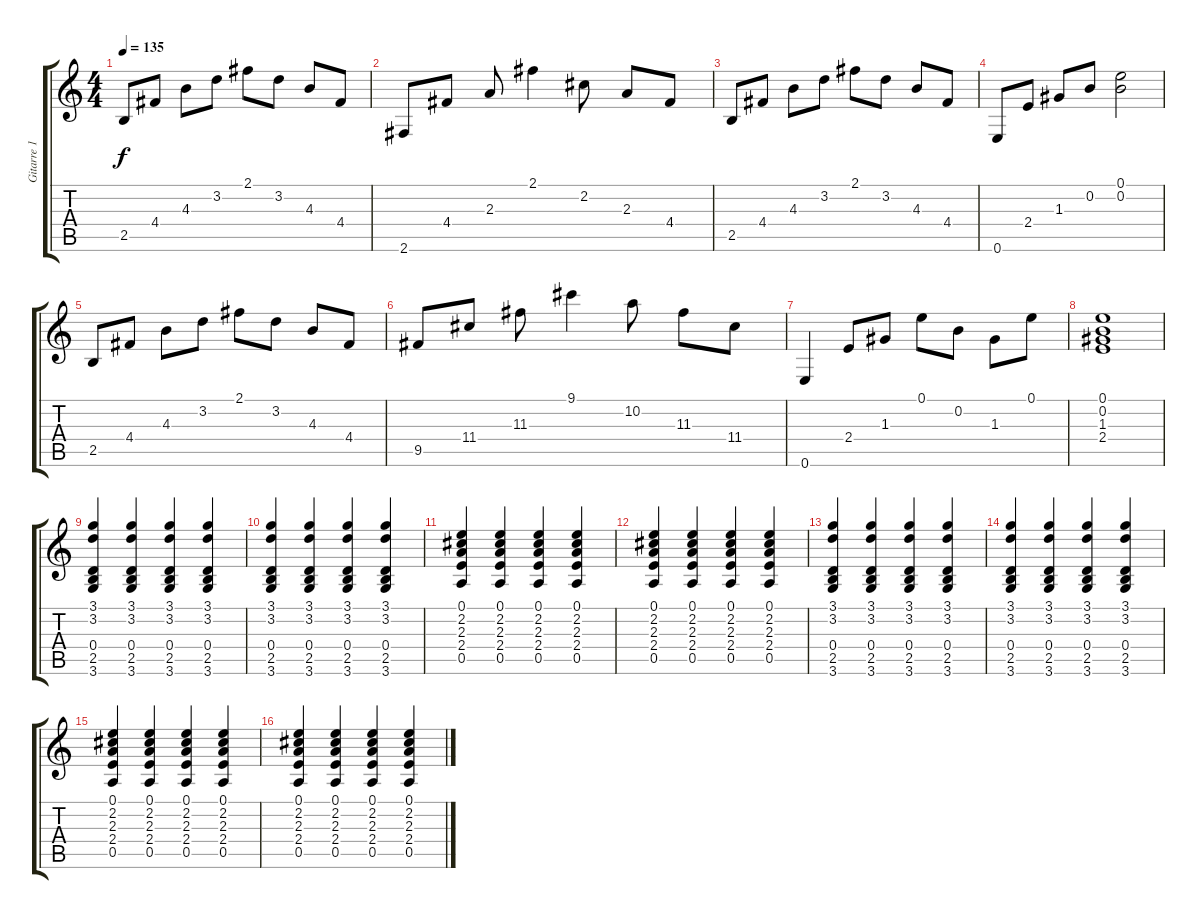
\track ("Gitarre 1 " "Gitarre 1 ") {instrument electricguitarclean}
\staff {score tabs}
\tuning (E4 B3 G3 D3 A2 E2) {hide}
\ts (4 4)
\tempo 135
\clef g2
\ks c
2.5.8{dy f} 4.4.8 4.3.8 3.2.8 2.1.8 3.2.8 4.3.8 4.4.8 |
2.6.8 4.4.8 2.3.8 2.1.4 2.2.8 2.3.8 4.4.8 |
2.5.8 4.4.8 4.3.8 3.2.8 2.1.8 3.2.8 4.3.8 4.4.8 |
0.6.8 2.4.8 1.3.8 0.2.8 (0.1 0.2).2 |
2.5.8 4.4.8 4.3.8 3.2.8 2.1.8 3.2.8 4.3.8 4.4.8 |
9.5.8 11.4.8 11.3.8 9.1.4 10.2.8 11.3.8 11.4.8 |
0.6.4 2.4.8 1.3.8 0.1.8 0.2.8 1.3.8 0.1.8 |
(0.1 0.2 1.3 2.4).1 |
(3.1 3.2 0.4 2.5 3.6).4 (3.1 3.2 0.4 2.5 3.6).4 (3.1 3.2 0.4 2.5 3.6).4 (3.1 3.2 0.4 2.5 3.6).4 |
(3.1 3.2 0.4 2.5 3.6).4 (3.1 3.2 0.4 2.5 3.6).4 (3.1 3.2 0.4 2.5 3.6).4 (3.1 3.2 0.4 2.5 3.6).4 |
(0.1 2.2 2.3 2.4 0.5).4 (0.1 2.2 2.3 2.4 0.5).4 (0.1 2.2 2.3 2.4 0.5).4 (0.1 2.2 2.3 2.4 0.5).4 |
(0.1 2.2 2.3 2.4 0.5).4 (0.1 2.2 2.3 2.4 0.5).4 (0.1 2.2 2.3 2.4 0.5).4 (0.1 2.2 2.3 2.4 0.5).4 |
(3.1 3.2 0.4 2.5 3.6).4 (3.1 3.2 0.4 2.5 3.6).4 (3.1 3.2 0.4 2.5 3.6).4 (3.1 3.2 0.4 2.5 3.6).4 |
(3.1 3.2 0.4 2.5 3.6).4 (3.1 3.2 0.4 2.5 3.6).4 (3.1 3.2 0.4 2.5 3.6).4 (3.1 3.2 0.4 2.5 3.6).4 |
(0.1 2.2 2.3 2.4 0.5).4 (0.1 2.2 2.3 2.4 0.5).4 (0.1 2.2 2.3 2.4 0.5).4 (0.1 2.2 2.3 2.4 0.5).4 |
(0.1 2.2 2.3 2.4 0.5).4 (0.1 2.2 2.3 2.4 0.5).4 (0.1 2.2 2.3 2.4 0.5).4 (0.1 2.2 2.3 2.4 0.5).4
